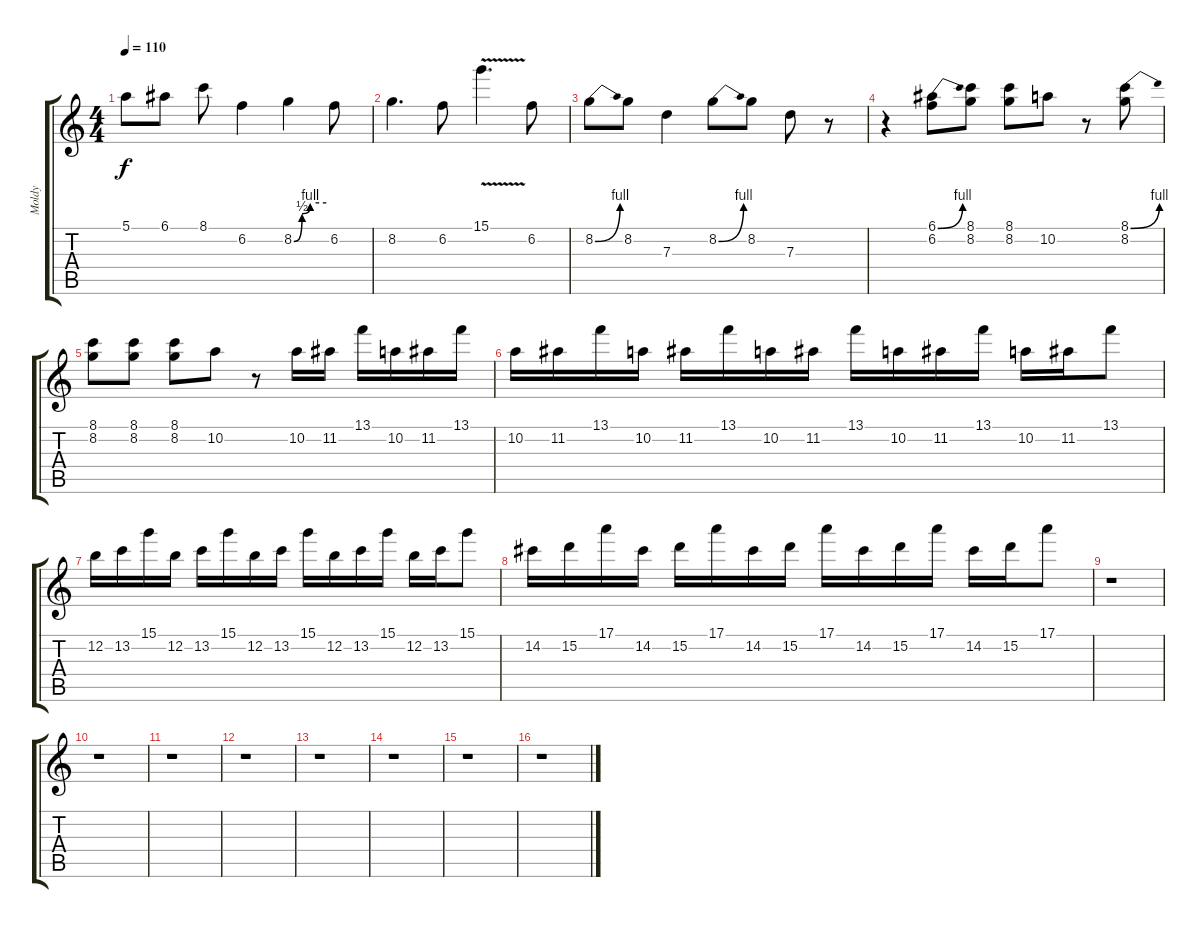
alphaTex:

\track ("Moldy" "Moldy") {instrument overdrivenguitar}
\staff {score tabs}
\tuning (E4 B3 G3 D3 A2 E2) {hide}
\ts (4 4)
\tempo 110
\clef g2
\ks c
5.1.8{dy f} 6.1.8 8.1.8 6.2.4 8.2{be (custom 0 0 15 2 30 4 60 4)}.4 6.2.8 |
8.2.4{d} 6.2.8 15.1{v}.4{d} 6.2.8 |
8.2{be (bend 0 0 60 4)}.8 8.2.8 7.3.4 8.2{be (bend 0 0 60 4)}.8 8.2.8 7.3.8 r.8 |
r.4 (6.1{be (bend 0 0 60 4)} 6.2).8 (8.1 8.2).8 (8.1 8.2).8 10.2.8 r.8 (8.1{be (bend 0 0 60 4)} 8.2).8 |
(8.1 8.2).8 (8.1 8.2).8 (8.1 8.2).8 10.2.8 r.8 10.2.16 11.2.16 13.1.16 10.2.16 11.2.16 13.1.16 |
10.2.16 11.2.16 13.1.16 10.2.16 11.2.16 13.1.16 10.2.16 11.2.16 13.1.16 10.2.16 11.2.16 13.1.16 10.2.16 11.2.16 13.1.8 |
12.2.16 13.2.16 15.1.16 12.2.16 13.2.16 15.1.16 12.2.16 13.2.16 15.1.16 12.2.16 13.2.16 15.1.16 12.2.16 13.2.16 15.1.8 |
14.2.16 15.2.16 17.1.16 14.2.16 15.2.16 17.1.16 14.2.16 15.2.16 17.1.16 14.2.16 15.2.16 17.1.16 14.2.16 15.2.16 17.1.8 |
r.1 |
r.1 |
r.1 |
r.1 |
r.1 |
r.1 |
r.1 |
r.1
